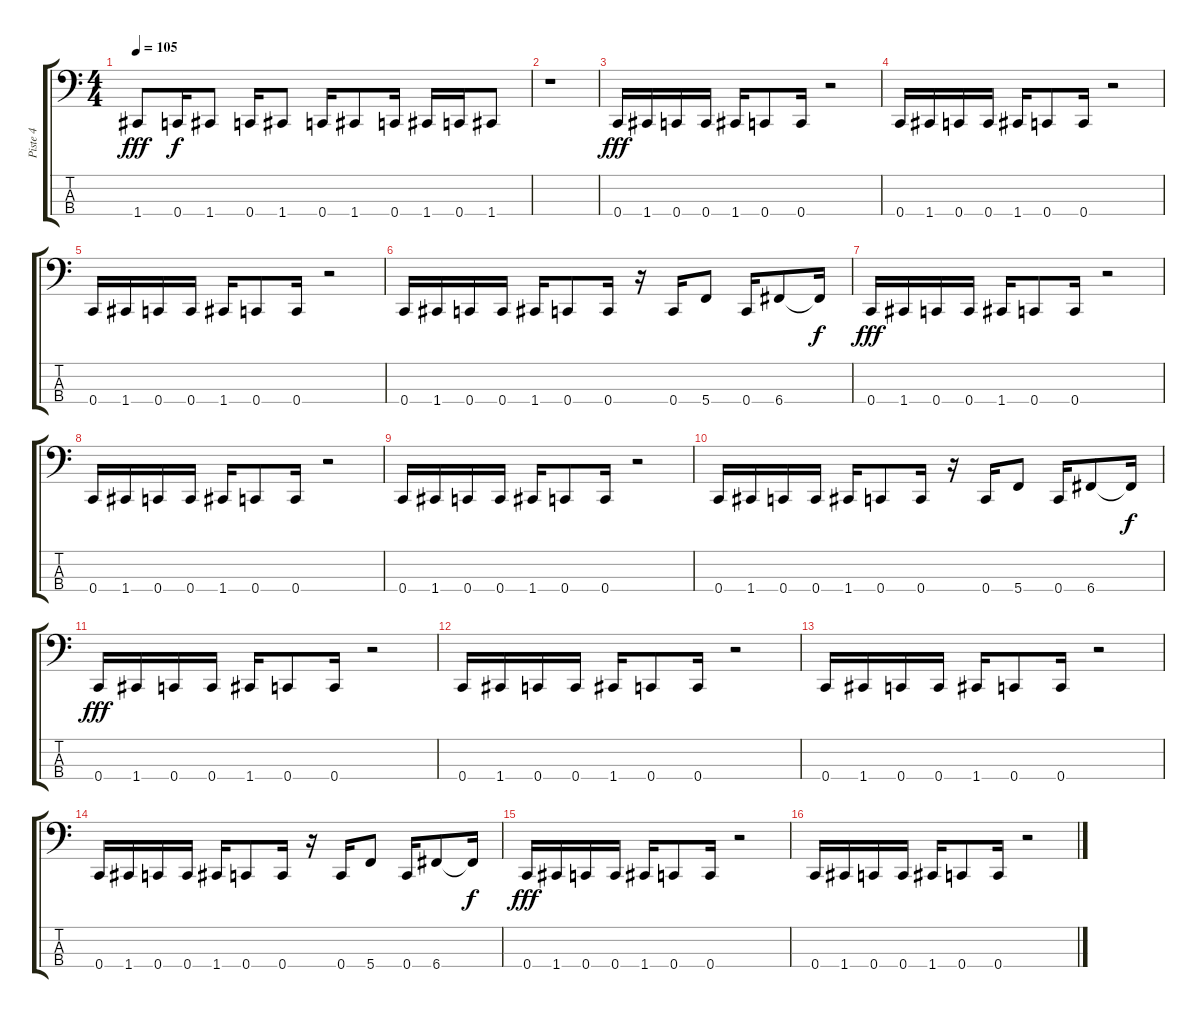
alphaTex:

\track ("Piste 4" "Piste 4") {instrument electricbassfinger}
\staff {score tabs}
\tuning (F2 C2 G1 C1) {hide}
\ts (4 4)
\tempo 105
\clef f4
\ks c
1.4.8{dy fff} 0.4.16{dy f} 1.4.8 0.4.16 1.4.8 0.4.16 1.4.8 0.4.16 1.4.16 0.4.16 1.4.8 |
r.1 |
0.4.16{dy fff} 1.4.16 0.4.16 0.4.16 1.4.16 0.4.8 0.4.16 r.2 |
0.4.16 1.4.16 0.4.16 0.4.16 1.4.16 0.4.8 0.4.16 r.2 |
0.4.16 1.4.16 0.4.16 0.4.16 1.4.16 0.4.8 0.4.16 r.2 |
0.4.16 1.4.16 0.4.16 0.4.16 1.4.16 0.4.8 0.4.16 r.16 0.4.16 5.4.8 0.4.16 6.4.8 6.4{t}.16{dy f} |
0.4.16{dy fff} 1.4.16 0.4.16 0.4.16 1.4.16 0.4.8 0.4.16 r.2 |
0.4.16 1.4.16 0.4.16 0.4.16 1.4.16 0.4.8 0.4.16 r.2 |
0.4.16 1.4.16 0.4.16 0.4.16 1.4.16 0.4.8 0.4.16 r.2 |
0.4.16 1.4.16 0.4.16 0.4.16 1.4.16 0.4.8 0.4.16 r.16 0.4.16 5.4.8 0.4.16 6.4.8 6.4{t}.16{dy f} |
0.4.16{dy fff} 1.4.16 0.4.16 0.4.16 1.4.16 0.4.8 0.4.16 r.2 |
0.4.16 1.4.16 0.4.16 0.4.16 1.4.16 0.4.8 0.4.16 r.2 |
0.4.16 1.4.16 0.4.16 0.4.16 1.4.16 0.4.8 0.4.16 r.2 |
0.4.16 1.4.16 0.4.16 0.4.16 1.4.16 0.4.8 0.4.16 r.16 0.4.16 5.4.8 0.4.16 6.4.8 6.4{t}.16{dy f} |
0.4.16{dy fff} 1.4.16 0.4.16 0.4.16 1.4.16 0.4.8 0.4.16 r.2 |
0.4.16 1.4.16 0.4.16 0.4.16 1.4.16 0.4.8 0.4.16 r.2
